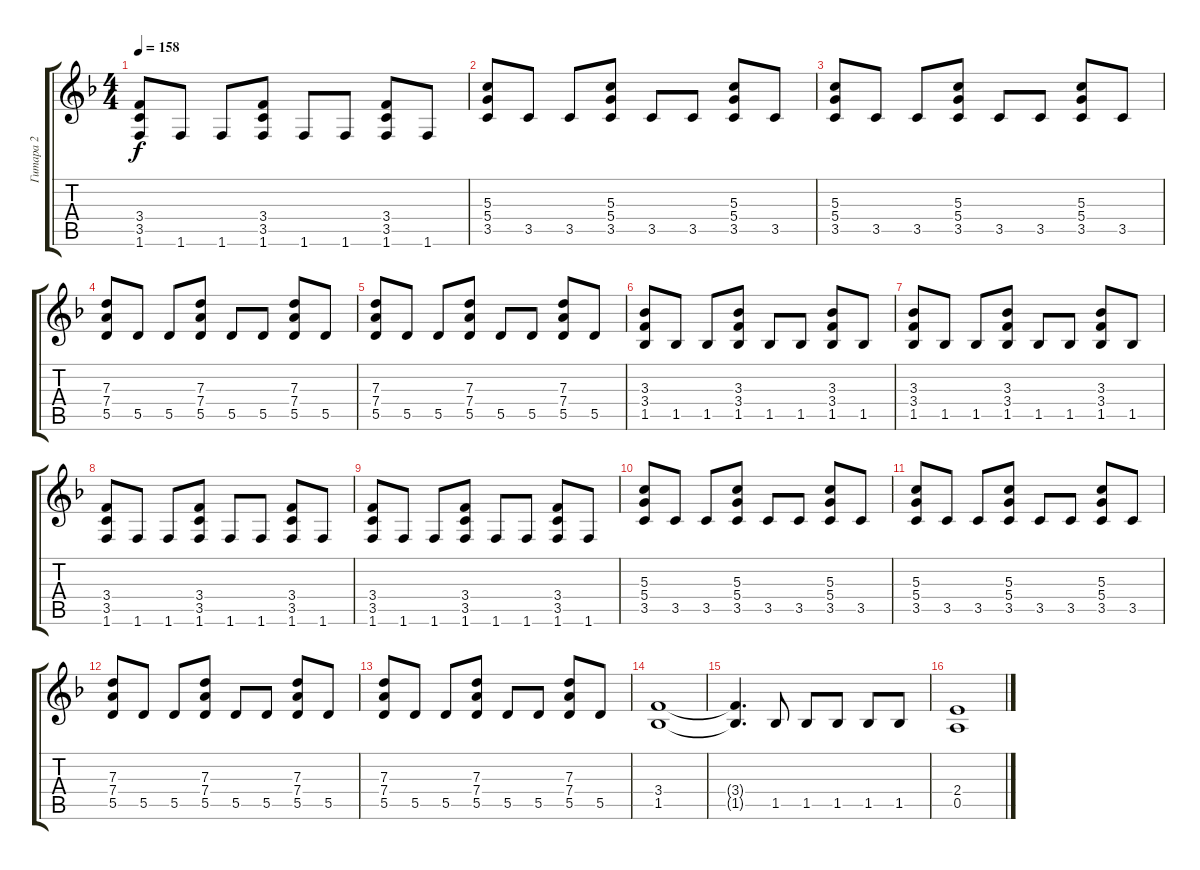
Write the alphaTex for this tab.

\track ("Гитара 2" "Гитара 2") {instrument distortionguitar}
\staff {score tabs}
\tuning (E4 B3 G3 D3 A2 E2) {hide}
\ts (4 4)
\tempo 158
\clef g2
\ks dminor
(3.4 3.5 1.6).8{dy f} 1.6.8 1.6.8 (3.4 3.5 1.6).8 1.6.8 1.6.8 (3.4 3.5 1.6).8 1.6.8 |
(5.3 5.4 3.5).8 3.5.8 3.5.8 (5.3 5.4 3.5).8 3.5.8 3.5.8 (5.3 5.4 3.5).8 3.5.8 |
(5.3 5.4 3.5).8 3.5.8 3.5.8 (5.3 5.4 3.5).8 3.5.8 3.5.8 (5.3 5.4 3.5).8 3.5.8 |
(7.3 7.4 5.5).8 5.5.8 5.5.8 (7.3 7.4 5.5).8 5.5.8 5.5.8 (7.3 7.4 5.5).8 5.5.8 |
(7.3 7.4 5.5).8 5.5.8 5.5.8 (7.3 7.4 5.5).8 5.5.8 5.5.8 (7.3 7.4 5.5).8 5.5.8 |
(3.3 3.4 1.5).8 1.5.8 1.5.8 (3.3 3.4 1.5).8 1.5.8 1.5.8 (3.3 3.4 1.5).8 1.5.8 |
(3.3 3.4 1.5).8 1.5.8 1.5.8 (3.3 3.4 1.5).8 1.5.8 1.5.8 (3.3 3.4 1.5).8 1.5.8 |
(3.4 3.5 1.6).8 1.6.8 1.6.8 (3.4 3.5 1.6).8 1.6.8 1.6.8 (3.4 3.5 1.6).8 1.6.8 |
(3.4 3.5 1.6).8 1.6.8 1.6.8 (3.4 3.5 1.6).8 1.6.8 1.6.8 (3.4 3.5 1.6).8 1.6.8 |
(5.3 5.4 3.5).8 3.5.8 3.5.8 (5.3 5.4 3.5).8 3.5.8 3.5.8 (5.3 5.4 3.5).8 3.5.8 |
(5.3 5.4 3.5).8 3.5.8 3.5.8 (5.3 5.4 3.5).8 3.5.8 3.5.8 (5.3 5.4 3.5).8 3.5.8 |
(7.3 7.4 5.5).8 5.5.8 5.5.8 (7.3 7.4 5.5).8 5.5.8 5.5.8 (7.3 7.4 5.5).8 5.5.8 |
(7.3 7.4 5.5).8 5.5.8 5.5.8 (7.3 7.4 5.5).8 5.5.8 5.5.8 (7.3 7.4 5.5).8 5.5.8 |
(3.4 1.5).1 |
(3.4{t} 1.5{t}).4{d} 1.5.8 1.5.8 1.5.8 1.5.8 1.5.8 |
(2.4 0.5).1
